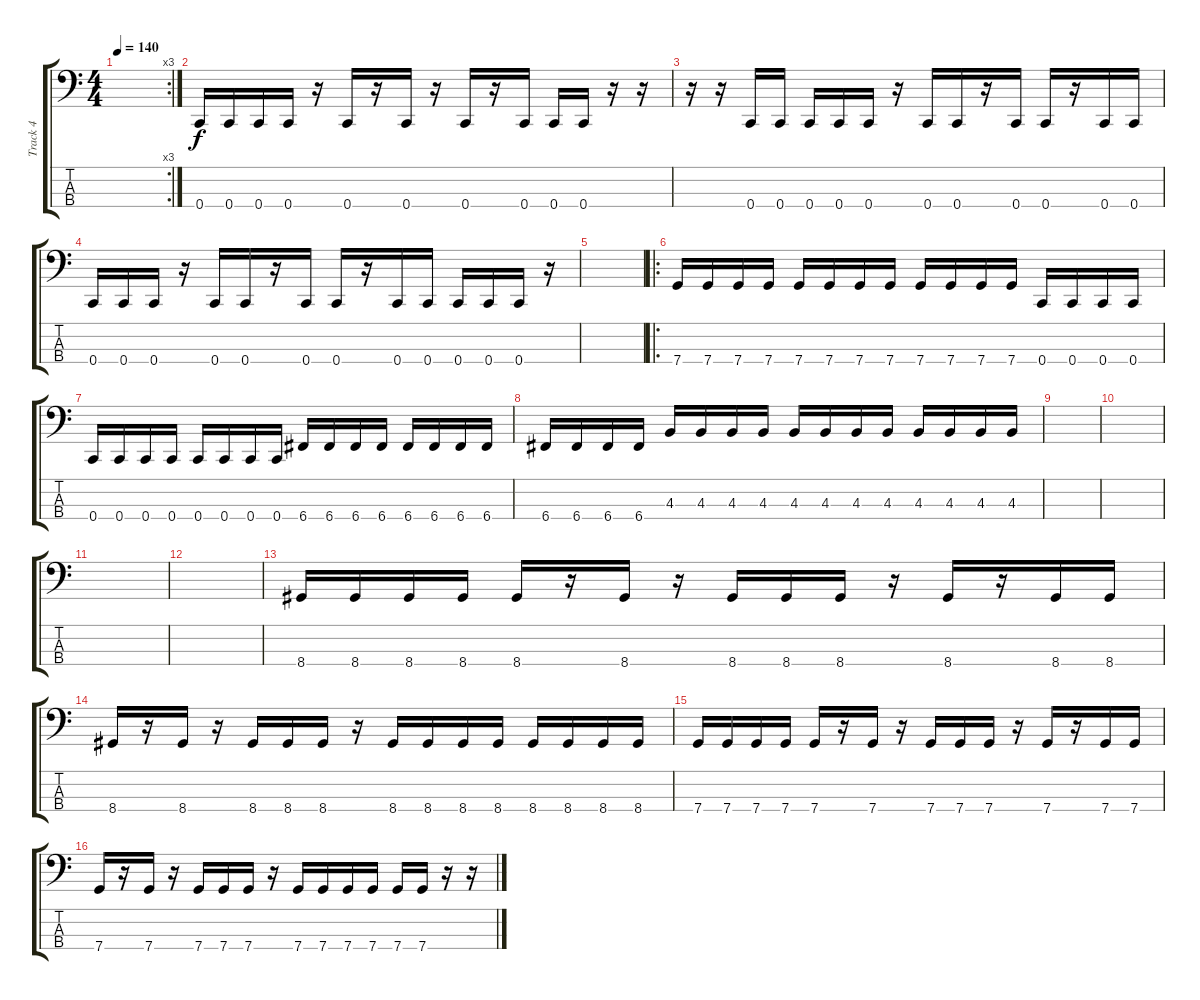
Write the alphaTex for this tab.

\track ("Track 4" "Track 4") {instrument electricbassfinger}
\staff {score tabs}
\tuning (F2 C2 G1 C1) {hide}
\rc 3
\ts (4 4)
\tempo 140
\clef f4
\ks c
|
0.4.16 0.4.16 0.4.16 0.4.16 r.16 0.4.16 r.16 0.4.16 r.16 0.4.16 r.16 0.4.16 0.4.16 0.4.16 r.16 r.16 |
r.16 r.16 0.4.16 0.4.16 0.4.16 0.4.16 0.4.16 r.16 0.4.16 0.4.16 r.16 0.4.16 0.4.16 r.16 0.4.16 0.4.16 |
0.4.16 0.4.16 0.4.16 r.16 0.4.16 0.4.16 r.16 0.4.16 0.4.16 r.16 0.4.16 0.4.16 0.4.16 0.4.16 0.4.16 r.16 |
|
\ro
7.4.16 7.4.16 7.4.16 7.4.16 7.4.16 7.4.16 7.4.16 7.4.16 7.4.16 7.4.16 7.4.16 7.4.16 0.4.16 0.4.16 0.4.16 0.4.16 |
0.4.16 0.4.16 0.4.16 0.4.16 0.4.16 0.4.16 0.4.16 0.4.16 6.4.16 6.4.16 6.4.16 6.4.16 6.4.16 6.4.16 6.4.16 6.4.16 |
6.4.16 6.4.16 6.4.16 6.4.16 4.3.16 4.3.16 4.3.16 4.3.16 4.3.16 4.3.16 4.3.16 4.3.16 4.3.16 4.3.16 4.3.16 4.3.16 |
|
|
|
|
8.4.16 8.4.16 8.4.16 8.4.16 8.4.16 r.16 8.4.16 r.16 8.4.16 8.4.16 8.4.16 r.16 8.4.16 r.16 8.4.16 8.4.16 |
8.4.16 r.16 8.4.16 r.16 8.4.16 8.4.16 8.4.16 r.16 8.4.16 8.4.16 8.4.16 8.4.16 8.4.16 8.4.16 8.4.16 8.4.16 |
7.4.16 7.4.16 7.4.16 7.4.16 7.4.16 r.16 7.4.16 r.16 7.4.16 7.4.16 7.4.16 r.16 7.4.16 r.16 7.4.16 7.4.16 |
7.4.16 r.16 7.4.16 r.16 7.4.16 7.4.16 7.4.16 r.16 7.4.16 7.4.16 7.4.16 7.4.16 7.4.16 7.4.16 r.16 r.16
